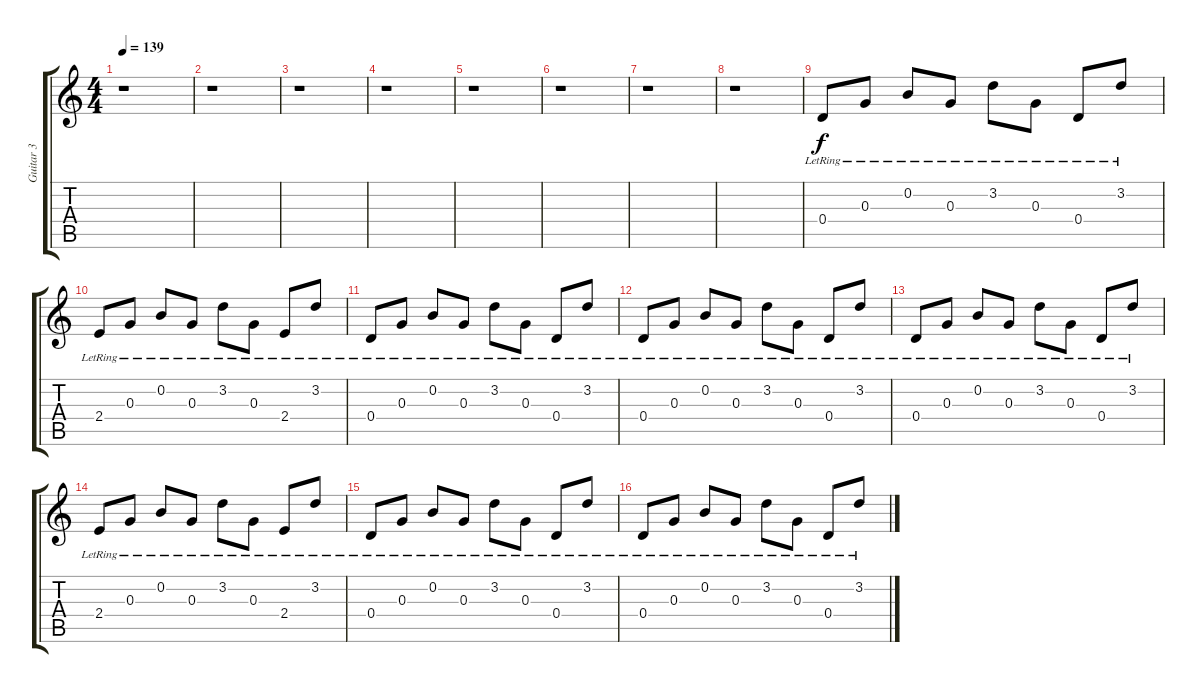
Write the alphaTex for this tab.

\track ("Guitar 3" "Guitar 3") {instrument electricguitarclean}
\staff {score tabs}
\tuning (E4 B3 G3 D3 A2 D2) {hide}
\ts (4 4)
\tempo 139
\clef g2
\ks c
r.1{dy f} |
r.1 |
r.1 |
r.1 |
r.1 |
r.1 |
r.1 |
r.1 |
0.4{lr}.8 0.3{lr}.8 0.2{lr}.8 0.3{lr}.8 3.2{lr}.8 0.3{lr}.8 0.4{lr}.8 3.2{lr}.8 |
2.4{lr}.8 0.3{lr}.8 0.2{lr}.8 0.3{lr}.8 3.2{lr}.8 0.3{lr}.8 2.4{lr}.8 3.2{lr}.8 |
0.4{lr}.8 0.3{lr}.8 0.2{lr}.8 0.3{lr}.8 3.2{lr}.8 0.3{lr}.8 0.4{lr}.8 3.2{lr}.8 |
0.4{lr}.8 0.3{lr}.8 0.2{lr}.8 0.3{lr}.8 3.2{lr}.8 0.3{lr}.8 0.4{lr}.8 3.2{lr}.8 |
0.4{lr}.8 0.3{lr}.8 0.2{lr}.8 0.3{lr}.8 3.2{lr}.8 0.3{lr}.8 0.4{lr}.8 3.2{lr}.8 |
2.4{lr}.8 0.3{lr}.8 0.2{lr}.8 0.3{lr}.8 3.2{lr}.8 0.3{lr}.8 2.4{lr}.8 3.2{lr}.8 |
0.4{lr}.8 0.3{lr}.8 0.2{lr}.8 0.3{lr}.8 3.2{lr}.8 0.3{lr}.8 0.4{lr}.8 3.2{lr}.8 |
0.4{lr}.8 0.3{lr}.8 0.2{lr}.8 0.3{lr}.8 3.2{lr}.8 0.3{lr}.8 0.4{lr}.8 3.2{lr}.8
